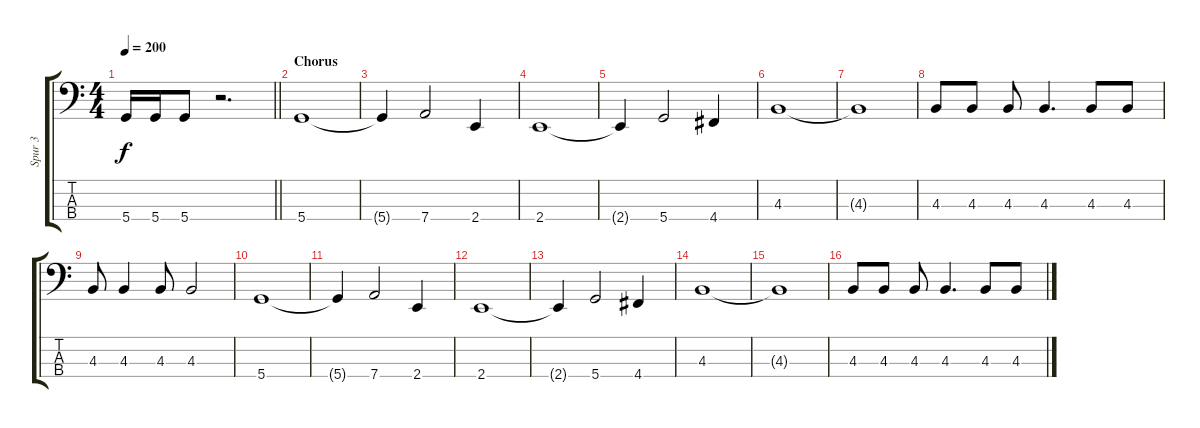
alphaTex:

\track ("Spur 3" "Spur 3") {instrument electricbassfinger}
\staff {score tabs}
\tuning (F2 C2 G1 D1) {hide}
\ts (4 4)
\tempo 200
\clef f4
\barLineRight lightlight
\ks c
5.4.16{dy f} 5.4.16 5.4.8 r.2{d} |
\section ("" "Chorus")
5.4.1 |
5.4{t}.4 7.4.2 2.4.4 |
2.4.1 |
2.4{t}.4 5.4.2 4.4.4 |
4.3.1 |
4.3{t}.1 |
4.3.8 4.3.8 4.3.8 4.3.4{d} 4.3.8 4.3.8 |
4.3.8 4.3.4 4.3.8 4.3.2 |
5.4.1 |
5.4{t}.4 7.4.2 2.4.4 |
2.4.1 |
2.4{t}.4 5.4.2 4.4.4 |
4.3.1 |
4.3{t}.1 |
4.3.8 4.3.8 4.3.8 4.3.4{d} 4.3.8 4.3.8
